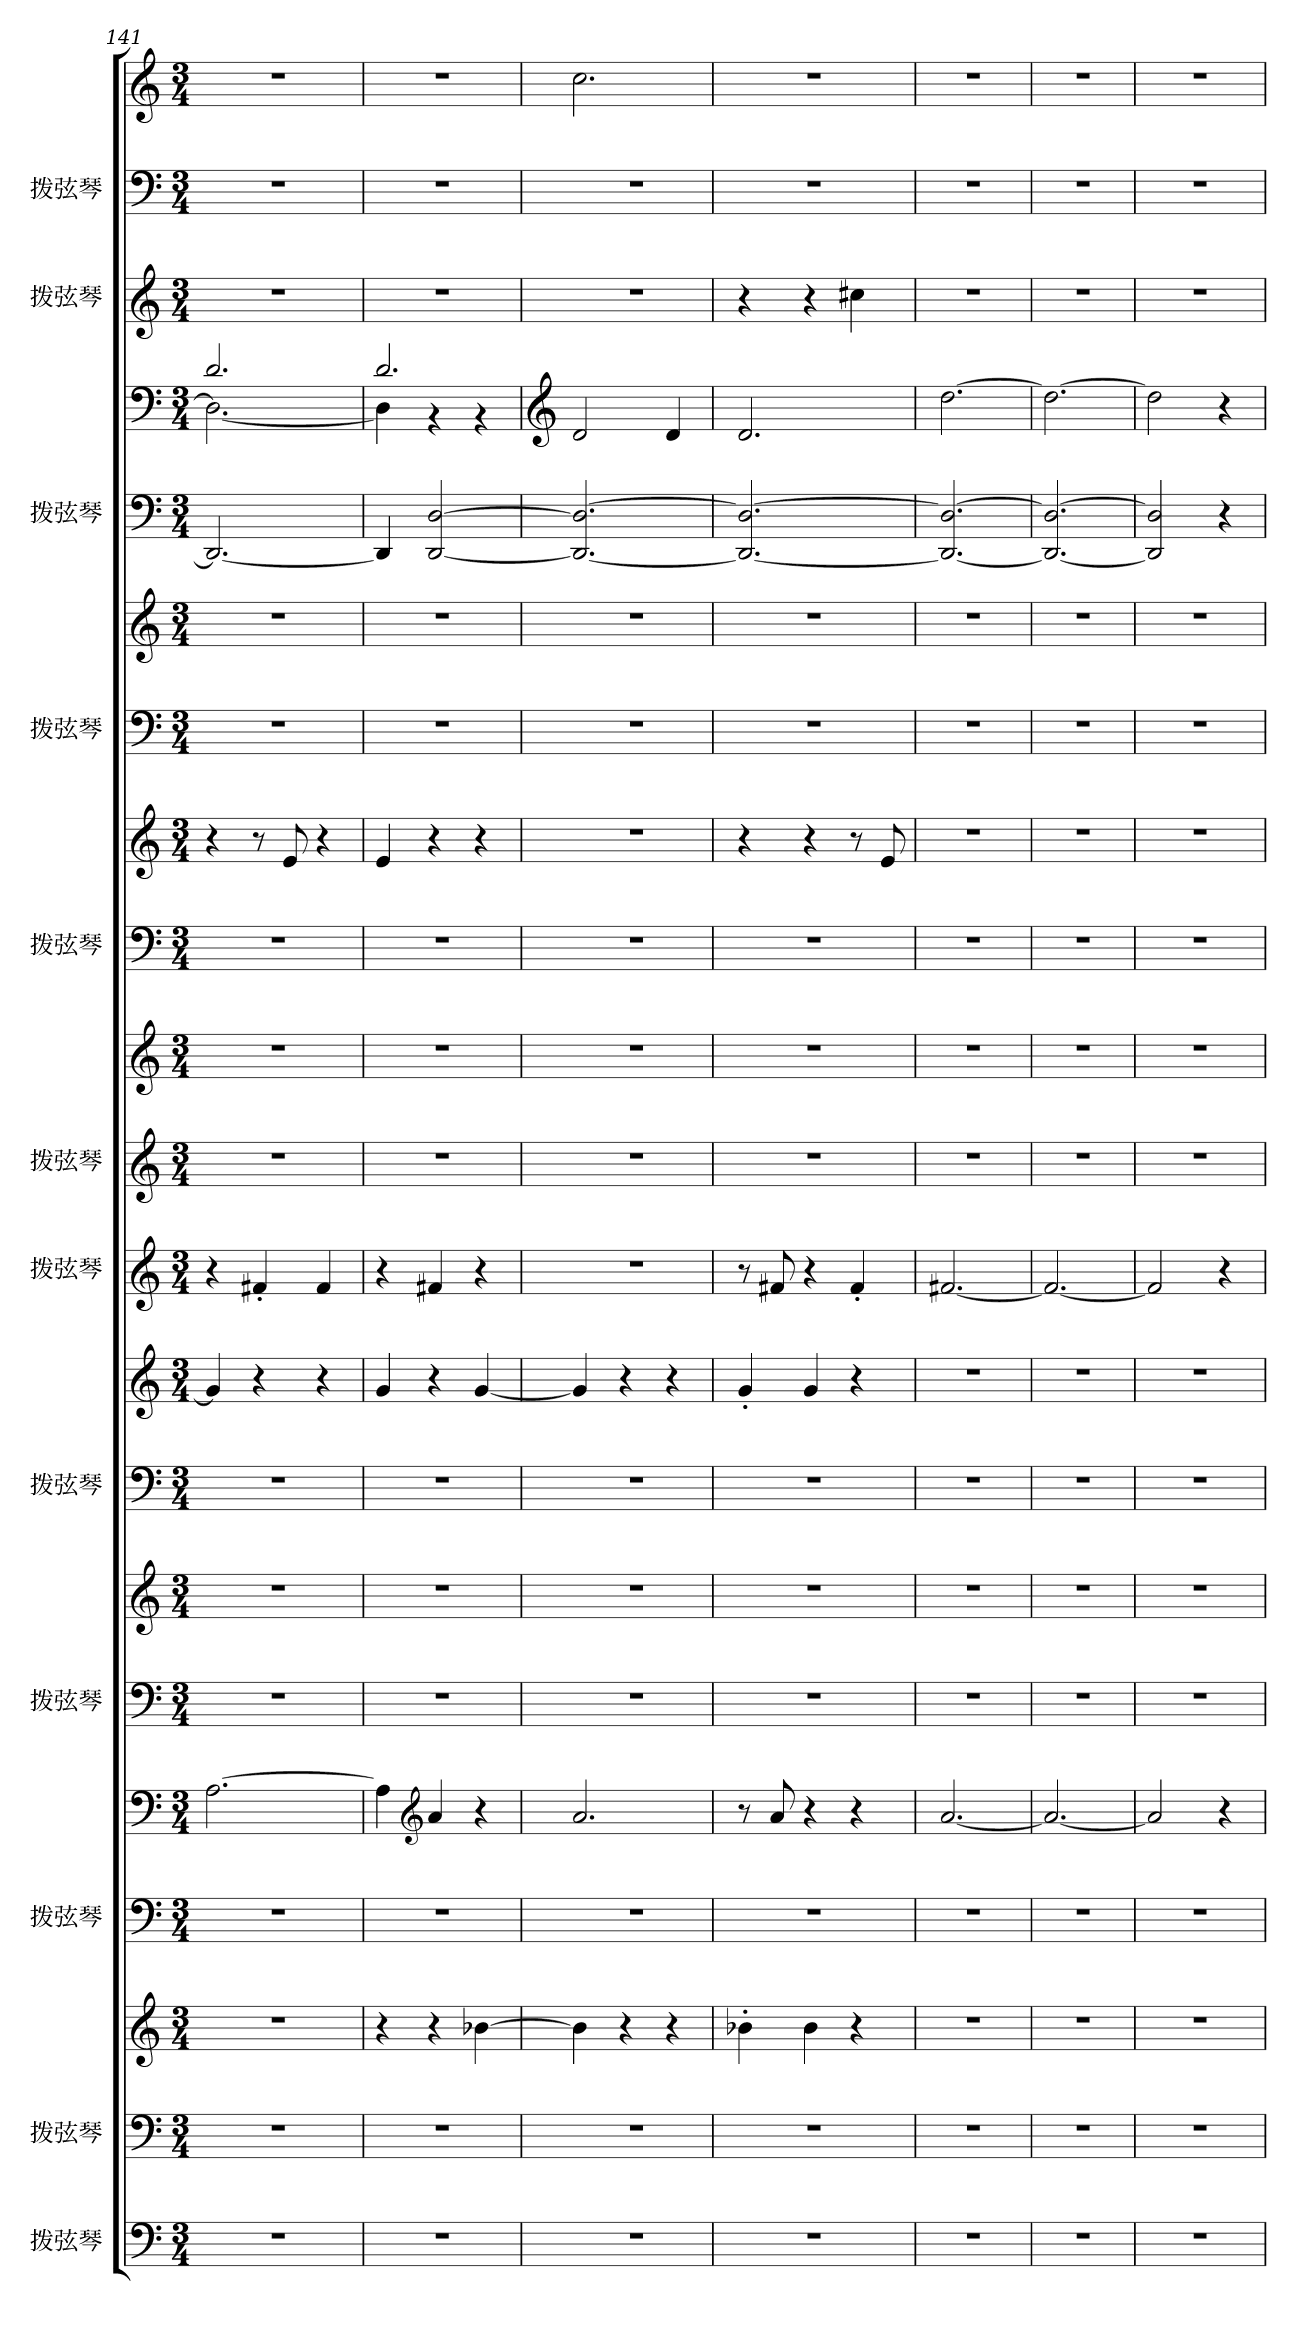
**kern	**kern	**kern	**kern	**kern	**kern	**kern	**kern	**kern	**kern	**kern	**kern	**kern	**kern	**kern	**kern	**kern	**kern	**kern	**kern	**kern
*part12	*part11	*part11	*part10	*part10	*part9	*part9	*part8	*part8	*part7	*part6	*part6	*part5	*part5	*part4	*part4	*part3	*part3	*part2	*part1	*part1
*staff21	*staff20	*staff19	*staff18	*staff17	*staff16	*staff15	*staff14	*staff13	*staff12	*staff11	*staff10	*staff9	*staff8	*staff7	*staff6	*staff5	*staff4	*staff3	*staff2	*staff1
*I"拨弦琴	*I"拨弦琴	*	*I"拨弦琴	*	*I"拨弦琴	*	*I"拨弦琴	*	*I"拨弦琴	*I"拨弦琴	*	*I"拨弦琴	*	*I"拨弦琴	*	*I"拨弦琴	*	*I"拨弦琴	*I"拨弦琴	*
!!LO:PB:g=z
*clefF4	*clefF4	*clefG2	*clefF4	*clefF4	*clefF4	*clefG2	*clefF4	*clefG2	*clefG2	*clefG2	*clefG2	*clefF4	*clefG2	*clefF4	*clefG2	*clefF4	*clefF4	*clefG2	*clefF4	*clefG2
*k[]	*k[]	*k[]	*k[]	*k[]	*k[]	*k[]	*k[]	*k[]	*k[]	*k[]	*k[]	*k[]	*k[]	*k[]	*k[]	*k[]	*k[]	*k[]	*k[]	*k[]
*M3/4	*M3/4	*M3/4	*M3/4	*M3/4	*M3/4	*M3/4	*M3/4	*M3/4	*M3/4	*M3/4	*M3/4	*M3/4	*M3/4	*M3/4	*M3/4	*M3/4	*M3/4	*M3/4	*M3/4	*M3/4
=141	=141	=141	=141	=141	=141	=141	=141	=141	=141	=141	=141	=141	=141	=141	=141	=141	=141	=141	=141	=141
*	*	*	*	*	*	*	*	*	*	*	*	*	*	*	*	*	*^	*	*	*
2.r	2.r	2.r	2.r	[2.A\	2.r	2.r	2.r	4g/]	4r	2.r	2.r	2.r	4r	2.r	2.r	2.DD/_	2.d/	2.D\_	2.r	2.r	2.r
.	.	.	.	.	.	.	.	4r	4f#X'/	.	.	.	8r	.	.	.	.	.	.	.	.
.	.	.	.	.	.	.	.	.	.	.	.	.	8e/	.	.	.	.	.	.	.	.
.	.	.	.	.	.	.	.	4r	4f#/	.	.	.	4r	.	.	.	.	.	.	.	.
=142	=142	=142	=142	=142	=142	=142	=142	=142	=142	=142	=142	=142	=142	=142	=142	=142	=142	=142	=142	=142	=142
2.r	2.r	4r	2.r	4A\]	2.r	2.r	2.r	4g/	4r	2.r	2.r	2.r	4e/	2.r	2.r	4DD/]	2.d/	4D\]	2.r	2.r	2.r
*	*	*	*	*clefG2	*	*	*	*	*	*	*	*	*	*	*	*	*	*	*	*	*
.	.	4r	.	4a/	.	.	.	4r	4f#X/	.	.	.	4r	.	.	[2DD/ [2D/	.	4r	.	.	.
.	.	[4b-X\	.	4r	.	.	.	[4g/	4r	.	.	.	4r	.	.	.	.	4r	.	.	.
*	*	*	*	*	*	*	*	*	*	*	*	*	*	*	*	*	*v	*v	*	*	*
=143	=143	=143	=143	=143	=143	=143	=143	=143	=143	=143	=143	=143	=143	=143	=143	=143	=143	=143	=143	=143
*	*	*	*	*	*	*	*	*	*	*	*	*	*	*	*	*	*clefG2	*	*	*
2.r	2.r	4b-\]	2.r	2.a/	2.r	2.r	2.r	4g/]	2.r	2.r	2.r	2.r	2.r	2.r	2.r	2.DD/_ 2.D/_	2d/	2.r	2.r	2.cc\
.	.	4r	.	.	.	.	.	4r	.	.	.	.	.	.	.	.	.	.	.	.
.	.	4r	.	.	.	.	.	4r	.	.	.	.	.	.	.	.	4d/	.	.	.
=144	=144	=144	=144	=144	=144	=144	=144	=144	=144	=144	=144	=144	=144	=144	=144	=144	=144	=144	=144	=144
2.r	2.r	4b-X'\	2.r	8r	2.r	2.r	2.r	4g'/	8r	2.r	2.r	2.r	4r	2.r	2.r	2.DD/_ 2.D/_	2.d/	4r	2.r	2.r
.	.	.	.	8a/	.	.	.	.	8f#X/	.	.	.	.	.	.	.	.	.	.	.
.	.	4b-\	.	4r	.	.	.	4g/	4r	.	.	.	4r	.	.	.	.	4r	.	.
.	.	4r	.	4r	.	.	.	4r	4f#'/	.	.	.	8r	.	.	.	.	4cc#X\	.	.
.	.	.	.	.	.	.	.	.	.	.	.	.	8e/	.	.	.	.	.	.	.
=145	=145	=145	=145	=145	=145	=145	=145	=145	=145	=145	=145	=145	=145	=145	=145	=145	=145	=145	=145	=145
2.r	2.r	2.r	2.r	[2.a/	2.r	2.r	2.r	2.r	[2.f#X/	2.r	2.r	2.r	2.r	2.r	2.r	2.DD/_ 2.D/_	[2.dd\	2.r	2.r	2.r
=146	=146	=146	=146	=146	=146	=146	=146	=146	=146	=146	=146	=146	=146	=146	=146	=146	=146	=146	=146	=146
2.r	2.r	2.r	2.r	2.a/_	2.r	2.r	2.r	2.r	2.f#/_	2.r	2.r	2.r	2.r	2.r	2.r	2.DD/_ 2.D/_	2.dd\_	2.r	2.r	2.r
=147	=147	=147	=147	=147	=147	=147	=147	=147	=147	=147	=147	=147	=147	=147	=147	=147	=147	=147	=147	=147
2.r	2.r	2.r	2.r	2a/]	2.r	2.r	2.r	2.r	2f#/]	2.r	2.r	2.r	2.r	2.r	2.r	2DD/] 2D/]	2dd\]	2.r	2.r	2.r
.	.	.	.	4r	.	.	.	.	4r	.	.	.	.	.	.	4r	4r	.	.	.
=	=	=	=	=	=	=	=	=	=	=	=	=	=	=	=	=	=	=	=	=
*-	*-	*-	*-	*-	*-	*-	*-	*-	*-	*-	*-	*-	*-	*-	*-	*-	*-	*-	*-	*-
